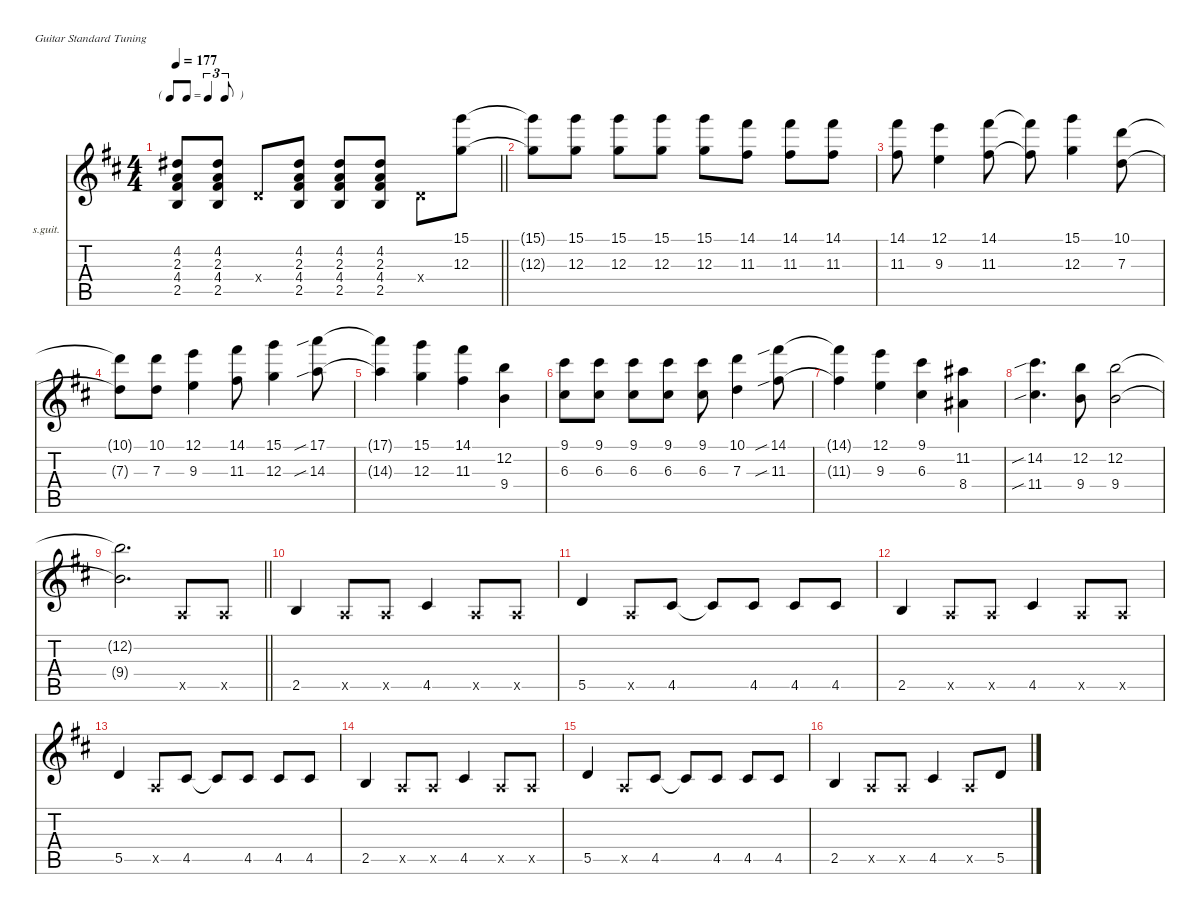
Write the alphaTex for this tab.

\hideDynamics
\bracketExtendMode nobrackets
\firstSystemTrackNameOrientation horizontal
\otherSystemsTrackNameOrientation horizontal
\track ("固快扼" "s.guit.") {instrument acousticguitarsteel}
\staff {score tabs}
\tuning (E4 B3 G3 D3 A2 E2)
\ts (4 4)
\tf triplet8th
\tempo 177
\clef g2
\barLineRight lightlight
\ks bminor
(4.2{acc #} 2.3{acc forcenatural} 4.4{acc #} 2.5{acc forcenatural}).8{dy f} (4.2{acc #} 2.3{acc forcenatural} 4.4{acc #} 2.5{acc forcenatural}).8 0.4{x acc forcenatural}.8 (4.2{acc #} 2.3{acc forcenatural} 4.4{acc #} 2.5{acc forcenatural}).8 (4.2{acc #} 2.3{acc forcenatural} 4.4{acc #} 2.5{acc forcenatural}).8 (4.2{acc #} 2.3{acc forcenatural} 4.4{acc #} 2.5{acc forcenatural}).8 0.4{x acc forcenatural}.8 (15.1{acc forcenatural} 12.3{acc forcenatural}).8 |
(15.1{t acc forcenatural} 12.3{t acc forcenatural}).8 (15.1{acc forcenatural} 12.3{acc forcenatural}).8 (15.1{acc forcenatural} 12.3{acc forcenatural}).8 (15.1{acc forcenatural} 12.3{acc forcenatural}).8 (15.1{acc forcenatural} 12.3{acc forcenatural}).8 (14.1{acc #} 11.3{acc #}).8 (14.1{acc #} 11.3{acc #}).8 (14.1{acc #} 11.3{acc #}).8 |
(14.1{acc #} 11.3{acc #}).8 (12.1{acc forcenatural} 9.3{acc forcenatural}).4 (14.1{acc #} 11.3{acc #}).8 (14.1{t acc #} 11.3{t acc #}).8 (15.1{acc forcenatural} 12.3{acc forcenatural}).4 (10.1{acc forcenatural} 7.3{acc forcenatural}).8 |
(10.1{t acc forcenatural} 7.3{t acc forcenatural}).8 (10.1{acc forcenatural} 7.3{acc forcenatural}).8 (12.1{acc forcenatural} 9.3{acc forcenatural}).4 (14.1{acc #} 11.3{acc #}).8 (15.1{acc forcenatural} 12.3{acc forcenatural}).4 (17.1{sib acc forcenatural} 14.3{sib acc forcenatural}).8 |
(17.1{t acc forcenatural} 14.3{t acc forcenatural}).4 (15.1{acc forcenatural} 12.3{acc forcenatural}).4 (14.1{acc #} 11.3{acc #}).4 (12.2{acc forcenatural} 9.4{acc forcenatural}).4 |
(9.1{acc #} 6.3{acc #}).8 (9.1{acc #} 6.3{acc #}).8 (9.1{acc #} 6.3{acc #}).8 (9.1{acc #} 6.3{acc #}).8 (9.1{acc #} 6.3{acc #}).8 (10.1{acc forcenatural} 7.3{acc forcenatural}).4 (14.1{sib acc #} 11.3{sib acc #}).8 |
(14.1{t acc #} 11.3{t acc #}).4 (12.1{acc forcenatural} 9.3{acc forcenatural}).4 (9.1{acc #} 6.3{acc #}).4 (11.2{acc #} 8.4{acc #}).4 |
(14.2{sib acc #} 11.4{sib acc #}).4{d} (12.2{acc forcenatural} 9.4{acc forcenatural}).8 (12.2{acc forcenatural} 9.4{acc forcenatural}).2 |
\barLineRight lightlight
(12.2{t acc forcenatural} 9.4{t acc forcenatural}).2{d} 0.5{x acc forcenatural}.8 0.5{x acc forcenatural}.8 |
2.5{acc forcenatural}.4 0.5{x acc forcenatural}.8 0.5{x acc forcenatural}.8 4.5{acc #}.4 0.5{x acc forcenatural}.8 0.5{x acc forcenatural}.8 |
5.5{acc forcenatural}.4 0.5{x acc forcenatural}.8 4.5{acc #}.8 4.5{t acc #}.8 4.5{acc #}.8 4.5{acc #}.8 4.5{acc #}.8 |
2.5{acc forcenatural}.4 0.5{x acc forcenatural}.8 0.5{x acc forcenatural}.8 4.5{acc #}.4 0.5{x acc forcenatural}.8 0.5{x acc forcenatural}.8 |
5.5{acc forcenatural}.4 0.5{x acc forcenatural}.8 4.5{acc #}.8 4.5{t acc #}.8 4.5{acc #}.8 4.5{acc #}.8 4.5{acc #}.8 |
2.5{acc forcenatural}.4 0.5{x acc forcenatural}.8 0.5{x acc forcenatural}.8 4.5{acc #}.4 0.5{x acc forcenatural}.8 0.5{x acc forcenatural}.8 |
5.5{acc forcenatural}.4 0.5{x acc forcenatural}.8 4.5{acc #}.8 4.5{t acc #}.8 4.5{acc #}.8 4.5{acc #}.8 4.5{acc #}.8 |
2.5{acc forcenatural}.4 0.5{x acc forcenatural}.8 0.5{x acc forcenatural}.8 4.5{acc #}.4 0.5{x acc forcenatural}.8 5.5{acc forcenatural}.8
